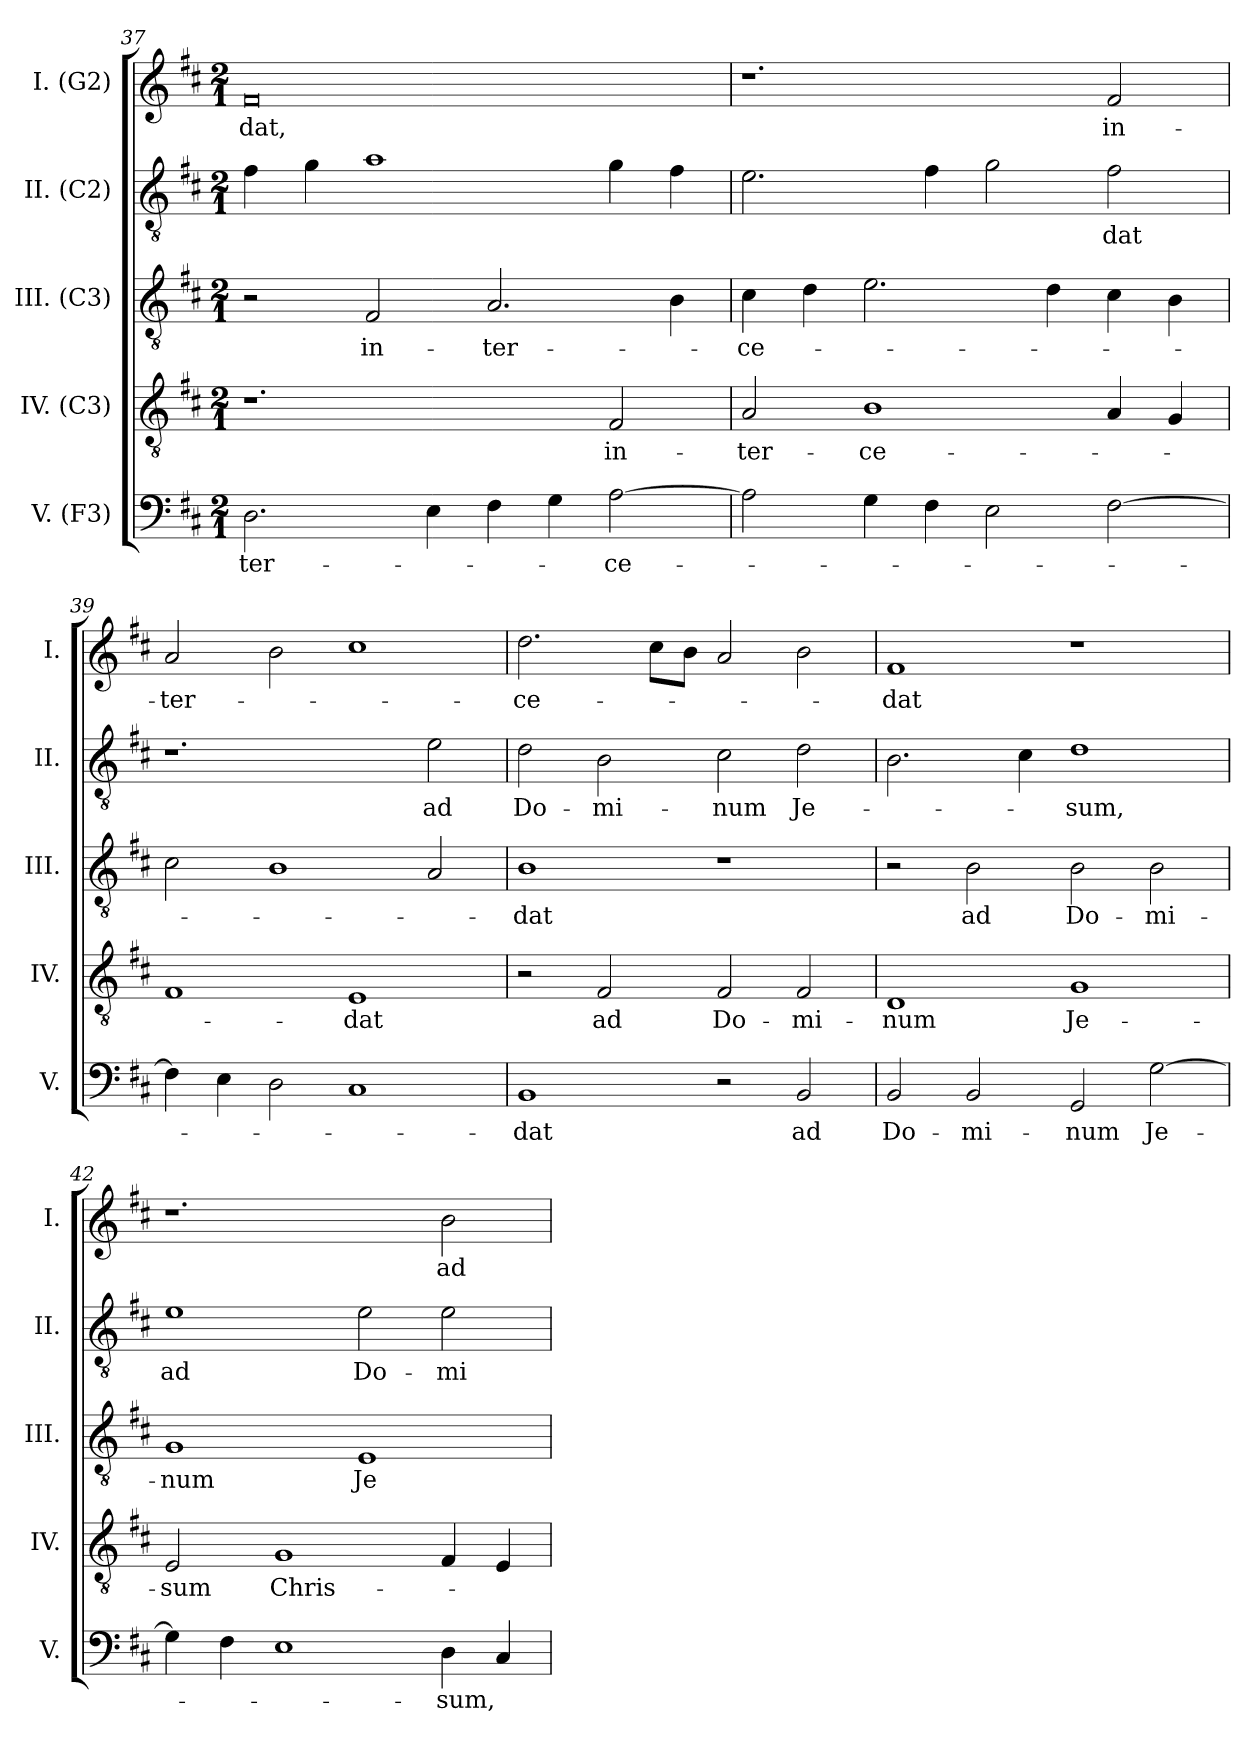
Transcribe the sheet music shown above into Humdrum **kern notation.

**kern	**text	**kern	**text	**kern	**text	**kern	**text	**kern	**text
*part5	*part5	*part4	*part4	*part3	*part3	*part2	*part2	*part1	*part1
*staff5	*staff5	*staff4	*staff4	*staff3	*staff3	*staff2	*staff2	*staff1	*staff1
*I"V. (F3)	*	*I"IV. (C3)	*	*I"III. (C3)	*	*I"II. (C2)	*	*I"I. (G2)	*
*I'V.	*	*I'IV.	*	*I'III.	*	*I'II.	*	*I'I.	*
!!LO:PB:g=z
*clefF4	*	*clefGv2	*	*clefGv2	*	*clefGv2	*	*clefG2	*
*	*	*ITrd7c12	*	*ITrd7c12	*	*	*	*	*
*k[f#c#]	*	*k[f#c#]	*	*k[f#c#]	*	*k[f#c#]	*	*k[f#c#]	*
*D:	*	*D:	*	*D:	*	*D:	*	*D:	*
*M2/1	*	*M2/1	*	*M2/1	*	*M2/1	*	*M2/1	*
=37	=37	=37	=37	=37	=37	=37	=37	=37	=37
!	!LO:LY:b:color=#000000	!	!	!	!	!	!	!	!
!	!	!	!	!	!	!	!	!	!LO:LY:b:color=#000000
2.Di\	-ter-	1.r	.	2r	.	4f#i\	.	0f#i	-dat,
.	.	.	.	.	.	4gi\	.	.	.
!	!	!	!	!	!LO:LY:b:color=#000000	!	!	!	!
.	.	.	.	2FF#i/	in-	1ai	.	.	.
4Ei\	.	.	.	.	.	.	.	.	.
!	!	!	!	!	!LO:LY:b:color=#000000	!	!	!	!
4F#i\	.	.	.	2.AAi/	-ter-	.	.	.	.
4Gi\	.	.	.	.	.	.	.	.	.
!	!LO:LY:b:color=#000000	!	!	!	!	!	!	!	!
!	!	!	!LO:LY:b:color=#000000	!	!	!	!	!	!
[2Ai\	-ce-	2FF#i/	in-	.	.	4gi\	.	.	.
.	.	.	.	4BBi\	.	4f#i\	.	.	.
=38	=38	=38	=38	=38	=38	=38	=38	=38	=38
!	!	!	!LO:LY:b:color=#000000	!	!	!	!	!	!
!	!	!	!	!	!LO:LY:b:color=#000000	!	!	!	!
2Ai\]	.	2AAi/	-ter-	4C#i\	-ce-	2.ei\	.	1.r	.
.	.	.	.	4Di\	.	.	.	.	.
!	!	!	!LO:LY:b:color=#000000	!	!	!	!	!	!
4Gi\	.	1BBi	-ce-	2.Ei\	.	.	.	.	.
4F#i\	.	.	.	.	.	4f#i\	.	.	.
2Ei\	.	.	.	.	.	2gi\	.	.	.
.	.	.	.	4Di\	.	.	.	.	.
!	!	!	!	!	!	!	!LO:LY:b:color=#000000	!	!
!	!	!	!	!	!	!	!	!	!LO:LY:b:color=#000000
[2F#i\	.	4AAi/	.	4C#i\	.	2f#i\	-dat	2f#i/	in-
.	.	4GGi/	.	4BBi\	.	.	.	.	.
=39	=39	=39	=39	=39	=39	=39	=39	=39	=39
!	!	!	!	!	!	!	!	!	!LO:LY:b:color=#000000
4F#i\]	.	1FF#i	.	2C#i\	.	1.r	.	2ai/	-ter-
4Ei\	.	.	.	.	.	.	.	.	.
2Di\	.	.	.	1BBi	.	.	.	2bi\	.
!	!	!	!LO:LY:b:color=#000000	!	!	!	!	!	!
1C#i	.	1EEi	-dat	.	.	.	.	1cc#i	.
!	!	!	!	!	!	!	!LO:LY:b:color=#000000	!	!
.	.	.	.	2AAi/	.	2ei\	ad	.	.
=40	=40	=40	=40	=40	=40	=40	=40	=40	=40
!	!LO:LY:b:color=#000000	!	!	!	!	!	!	!	!
!	!	!	!	!	!LO:LY:b:color=#000000	!	!	!	!
!	!	!	!	!	!	!	!LO:LY:b:color=#000000	!	!
!	!	!	!	!	!	!	!	!	!LO:LY:b:color=#000000
1BBi	-dat	2r	.	1BBi	-dat	2di\	Do-	2.ddi\	-ce-
!	!	!	!LO:LY:b:color=#000000	!	!	!	!	!	!
!	!	!	!	!	!	!	!LO:LY:b:color=#000000	!	!
.	.	2FF#i/	ad	.	.	2Bi\	-mi-	.	.
.	.	.	.	.	.	.	.	8cc#i\L	.
.	.	.	.	.	.	.	.	8bi\J	.
!	!	!	!LO:LY:b:color=#000000	!	!	!	!	!	!
!	!	!	!	!	!	!	!LO:LY:b:color=#000000	!	!
2r	.	2FF#i/	Do-	1r	.	2c#i\	-num	2ai/	.
!	!LO:LY:b:color=#000000	!	!	!	!	!	!	!	!
!	!	!	!LO:LY:b:color=#000000	!	!	!	!	!	!
!	!	!	!	!	!	!	!LO:LY:b:color=#000000	!	!
2BBi/	ad	2FF#i/	-mi-	.	.	2di\	Je-	2bi\	.
!!LO:LB:g=z
=41	=41	=41	=41	=41	=41	=41	=41	=41	=41
!	!LO:LY:b:color=#000000	!	!	!	!	!	!	!	!
!	!	!	!LO:LY:b:color=#000000	!	!	!	!	!	!
!	!	!	!	!	!	!	!	!	!LO:LY:b:color=#000000
2BBi/	Do-	1DDi	-num	2r	.	2.Bi\	.	1f#i	-dat
!	!LO:LY:b:color=#000000	!	!	!	!	!	!	!	!
!	!	!	!	!	!LO:LY:b:color=#000000	!	!	!	!
2BBi/	-mi-	.	.	2BBi\	ad	.	.	.	.
.	.	.	.	.	.	4c#i\	.	.	.
!	!LO:LY:b:color=#000000	!	!	!	!	!	!	!	!
!	!	!	!LO:LY:b:color=#000000	!	!	!	!	!	!
!	!	!	!	!	!LO:LY:b:color=#000000	!	!	!	!
!	!	!	!	!	!	!	!LO:LY:b:color=#000000	!	!
2GGi/	-num	1GGi	Je-	2BBi\	Do-	1di	-sum,	1r	.
!	!LO:LY:b:color=#000000	!	!	!	!	!	!	!	!
!	!	!	!	!	!LO:LY:b:color=#000000	!	!	!	!
[2Gi\	Je-	.	.	2BBi\	-mi-	.	.	.	.
=42	=42	=42	=42	=42	=42	=42	=42	=42	=42
!	!	!	!LO:LY:b:color=#000000	!	!	!	!	!	!
!	!	!	!	!	!LO:LY:b:color=#000000	!	!	!	!
!	!	!	!	!	!	!	!LO:LY:b:color=#000000	!	!
4Gi\]	.	2EEi/	-sum	1GGi	-num	1ei	ad	1.r	.
4F#i\	.	.	.	.	.	.	.	.	.
!	!	!	!LO:LY:b:color=#000000	!	!	!	!	!	!
1Ei	.	1GGi	Chris-	.	.	.	.	.	.
!	!	!	!	!	!LO:LY:b:color=#000000	!	!	!	!
!	!	!	!	!	!	!	!LO:LY:b:color=#000000	!	!
.	.	.	.	1EEi	Je-	2ei\	Do-	.	.
!	!LO:LY:b:color=#000000	!	!	!	!	!	!	!	!
!	!	!	!	!	!	!	!LO:LY:b:color=#000000	!	!
!	!	!	!	!	!	!	!	!	!LO:LY:b:color=#000000
4Di\	-sum,	4FF#i/	.	.	.	2ei\	-mi-	2bi\	ad
4C#i/	.	4EEi/	.	.	.	.	.	.	.
=	=	=	=	=	=	=	=	=	=
*-	*-	*-	*-	*-	*-	*-	*-	*-	*-
